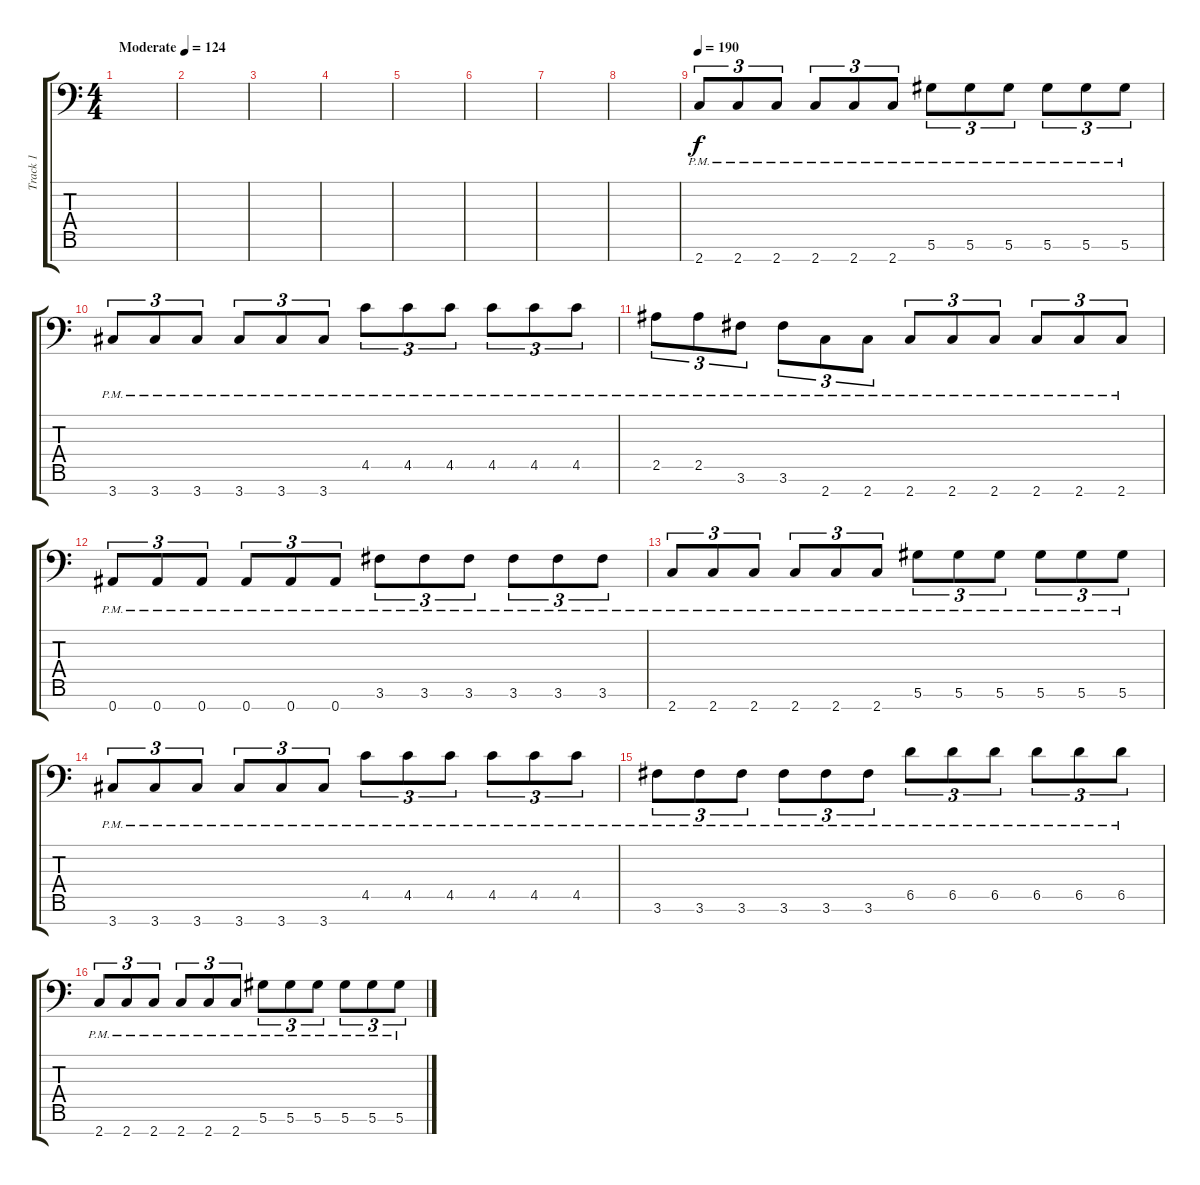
\track ("Track 1" "Track 1") {instrument distortionguitar}
\staff {score tabs}
\tuning (Eb4 Bb3 Gb3 Db3 Ab2 Eb2 Bb1) {hide}
\ts (4 4)
\tempo (124 "Moderate")
\tempo 190
\tempo (124 "Moderate")
\clef f4
\ks c
|
|
|
|
|
|
|
|
\tempo 190
2.7{pm}.8{tu (3 2) volume 2} 2.7{pm}.8{tu (3 2) volume 13} 2.7{pm}.8{tu (3 2)} 2.7{pm}.8{tu (3 2)} 2.7{pm}.8{tu (3 2)} 2.7{pm}.8{tu (3 2)} 5.6{pm}.8{tu (3 2)} 5.6{pm}.8{tu (3 2)} 5.6{pm}.8{tu (3 2)} 5.6{pm}.8{tu (3 2)} 5.6{pm}.8{tu (3 2)} 5.6{pm}.8{tu (3 2)} |
3.7{pm}.8{tu (3 2)} 3.7{pm}.8{tu (3 2)} 3.7{pm}.8{tu (3 2)} 3.7{pm}.8{tu (3 2)} 3.7{pm}.8{tu (3 2)} 3.7{pm}.8{tu (3 2)} 4.5{pm}.8{tu (3 2)} 4.5{pm}.8{tu (3 2)} 4.5{pm}.8{tu (3 2)} 4.5{pm}.8{tu (3 2)} 4.5{pm}.8{tu (3 2)} 4.5{pm}.8{tu (3 2)} |
2.5{pm}.8{tu (3 2)} 2.5{pm}.8{tu (3 2)} 3.6{pm}.8{tu (3 2)} 3.6{pm}.8{tu (3 2)} 2.7{pm}.8{tu (3 2)} 2.7{pm}.8{tu (3 2)} 2.7{pm}.8{tu (3 2)} 2.7{pm}.8{tu (3 2)} 2.7{pm}.8{tu (3 2)} 2.7{pm}.8{tu (3 2)} 2.7{pm}.8{tu (3 2)} 2.7{pm}.8{tu (3 2)} |
0.7{pm}.8{tu (3 2)} 0.7{pm}.8{tu (3 2)} 0.7{pm}.8{tu (3 2)} 0.7{pm}.8{tu (3 2)} 0.7{pm}.8{tu (3 2)} 0.7{pm}.8{tu (3 2)} 3.6{pm}.8{tu (3 2)} 3.6{pm}.8{tu (3 2)} 3.6{pm}.8{tu (3 2)} 3.6{pm}.8{tu (3 2)} 3.6{pm}.8{tu (3 2)} 3.6{pm}.8{tu (3 2)} |
2.7{pm}.8{tu (3 2)} 2.7{pm}.8{tu (3 2)} 2.7{pm}.8{tu (3 2)} 2.7{pm}.8{tu (3 2)} 2.7{pm}.8{tu (3 2)} 2.7{pm}.8{tu (3 2)} 5.6{pm}.8{tu (3 2)} 5.6{pm}.8{tu (3 2)} 5.6{pm}.8{tu (3 2)} 5.6{pm}.8{tu (3 2)} 5.6{pm}.8{tu (3 2)} 5.6{pm}.8{tu (3 2)} |
3.7{pm}.8{tu (3 2)} 3.7{pm}.8{tu (3 2)} 3.7{pm}.8{tu (3 2)} 3.7{pm}.8{tu (3 2)} 3.7{pm}.8{tu (3 2)} 3.7{pm}.8{tu (3 2)} 4.5{pm}.8{tu (3 2)} 4.5{pm}.8{tu (3 2)} 4.5{pm}.8{tu (3 2)} 4.5{pm}.8{tu (3 2)} 4.5{pm}.8{tu (3 2)} 4.5{pm}.8{tu (3 2)} |
3.6{pm}.8{tu (3 2)} 3.6{pm}.8{tu (3 2)} 3.6{pm}.8{tu (3 2)} 3.6{pm}.8{tu (3 2)} 3.6{pm}.8{tu (3 2)} 3.6{pm}.8{tu (3 2)} 6.5{pm}.8{tu (3 2)} 6.5{pm}.8{tu (3 2)} 6.5{pm}.8{tu (3 2)} 6.5{pm}.8{tu (3 2)} 6.5{pm}.8{tu (3 2)} 6.5{pm}.8{tu (3 2)} |
2.7{pm}.8{tu (3 2)} 2.7{pm}.8{tu (3 2) volume 13} 2.7{pm}.8{tu (3 2)} 2.7{pm}.8{tu (3 2)} 2.7{pm}.8{tu (3 2)} 2.7{pm}.8{tu (3 2)} 5.6{pm}.8{tu (3 2)} 5.6{pm}.8{tu (3 2)} 5.6{pm}.8{tu (3 2)} 5.6{pm}.8{tu (3 2)} 5.6{pm}.8{tu (3 2)} 5.6{pm}.8{tu (3 2)}
